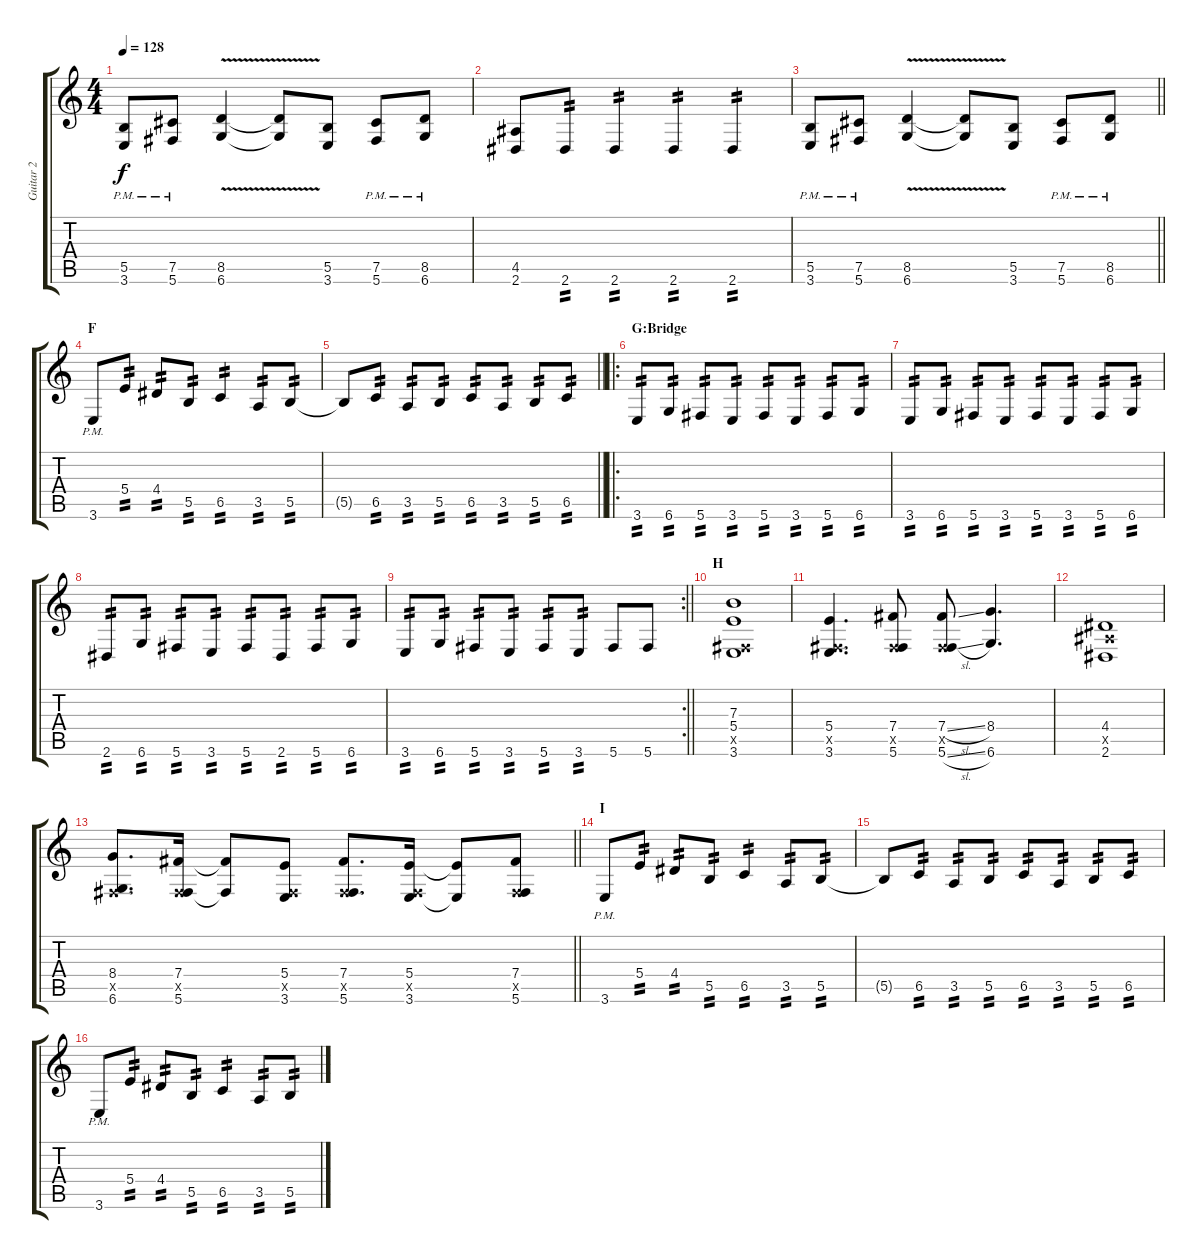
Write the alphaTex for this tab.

\track ("Guitar 2" "Guitar 2") {instrument distortionguitar}
\staff {score tabs}
\tuning (Db4 Ab3 E3 B2 Gb2 Db2) {hide}
\ts (4 4)
\tempo 128
\clef g2
\ks c
(5.5{pm} 3.6{pm}).8{dy f} (7.5{pm} 5.6{pm}).8 (8.5{v} 6.6{v}).4 (8.5{t} 6.6{t}).8 (5.5 3.6).8 (7.5{pm} 5.6{pm}).8 (8.5{pm} 6.6{pm}).8 |
(4.5 2.6).8 2.6.8{tp 2} 2.6.4{tp 2} 2.6.4{tp 2} 2.6.4{tp 2} |
\barLineRight lightlight
(5.5{pm} 3.6{pm}).8 (7.5{pm} 5.6{pm}).8 (8.5{v} 6.6{v}).4 (8.5{t} 6.6{t}).8 (5.5 3.6).8 (7.5{pm} 5.6{pm}).8 (8.5{pm} 6.6{pm}).8 |
\section ("" "F")
3.6{pm}.8 5.4.8{tp 2} 4.4.8{tp 2} 5.5.8{tp 2} 6.5.4{tp 2} 3.5.8{tp 2} 5.5.8{tp 2} |
\barLineRight lightlight
5.5{t}.8 6.5.8{tp 2} 3.5.8{tp 2} 5.5.8{tp 2} 6.5.8{tp 2} 3.5.8{tp 2} 5.5.8{tp 2} 6.5.8{tp 2} |
\ro
\section ("" "G:Bridge")
3.6.8{tp 2} 6.6.8{tp 2} 5.6.8{tp 2} 3.6.8{tp 2} 5.6.8{tp 2} 3.6.8{tp 2} 5.6.8{tp 2} 6.6.8{tp 2} |
3.6.8{tp 2} 6.6.8{tp 2} 5.6.8{tp 2} 3.6.8{tp 2} 5.6.8{tp 2} 3.6.8{tp 2} 5.6.8{tp 2} 6.6.8{tp 2} |
2.6.8{tp 2} 6.6.8{tp 2} 5.6.8{tp 2} 3.6.8{tp 2} 5.6.8{tp 2} 2.6.8{tp 2} 5.6.8{tp 2} 6.6.8{tp 2} |
\rc 2
\barLineRight lightlight
3.6.8{tp 2} 6.6.8{tp 2} 5.6.8{tp 2} 3.6.8{tp 2} 5.6.8{tp 2} 3.6.8{tp 2} 5.6.8 5.6.8 |
\section ("" "H")
(7.3 5.4 0.5{x} 3.6).1 |
(5.4 0.5{x} 3.6).4{d} (7.4 0.5{x} 5.6).8 (7.4{sl} 0.5{x} 5.6{sl}).8 (8.4 6.6).4{d} |
(4.4 4.5{x} 2.6).1 |
\barLineRight lightlight
(8.4 0.5{x} 6.6).8{d} (7.4 0.5{x} 5.6).16 (7.4{t} 5.6{t}).8 (5.4 0.5{x} 3.6).8 (7.4 0.5{x} 5.6).8{d} (5.4 0.5{x} 3.6).16 (5.4{t} 3.6{t}).8 (7.4 0.5{x} 5.6).8 |
\section ("" "I")
3.6{pm}.8 5.4.8{tp 2} 4.4.8{tp 2} 5.5.8{tp 2} 6.5.4{tp 2} 3.5.8{tp 2} 5.5.8{tp 2} |
5.5{t}.8 6.5.8{tp 2} 3.5.8{tp 2} 5.5.8{tp 2} 6.5.8{tp 2} 3.5.8{tp 2} 5.5.8{tp 2} 6.5.8{tp 2} |
3.6{pm}.8 5.4.8{tp 2} 4.4.8{tp 2} 5.5.8{tp 2} 6.5.4{tp 2} 3.5.8{tp 2} 5.5.8{tp 2}
